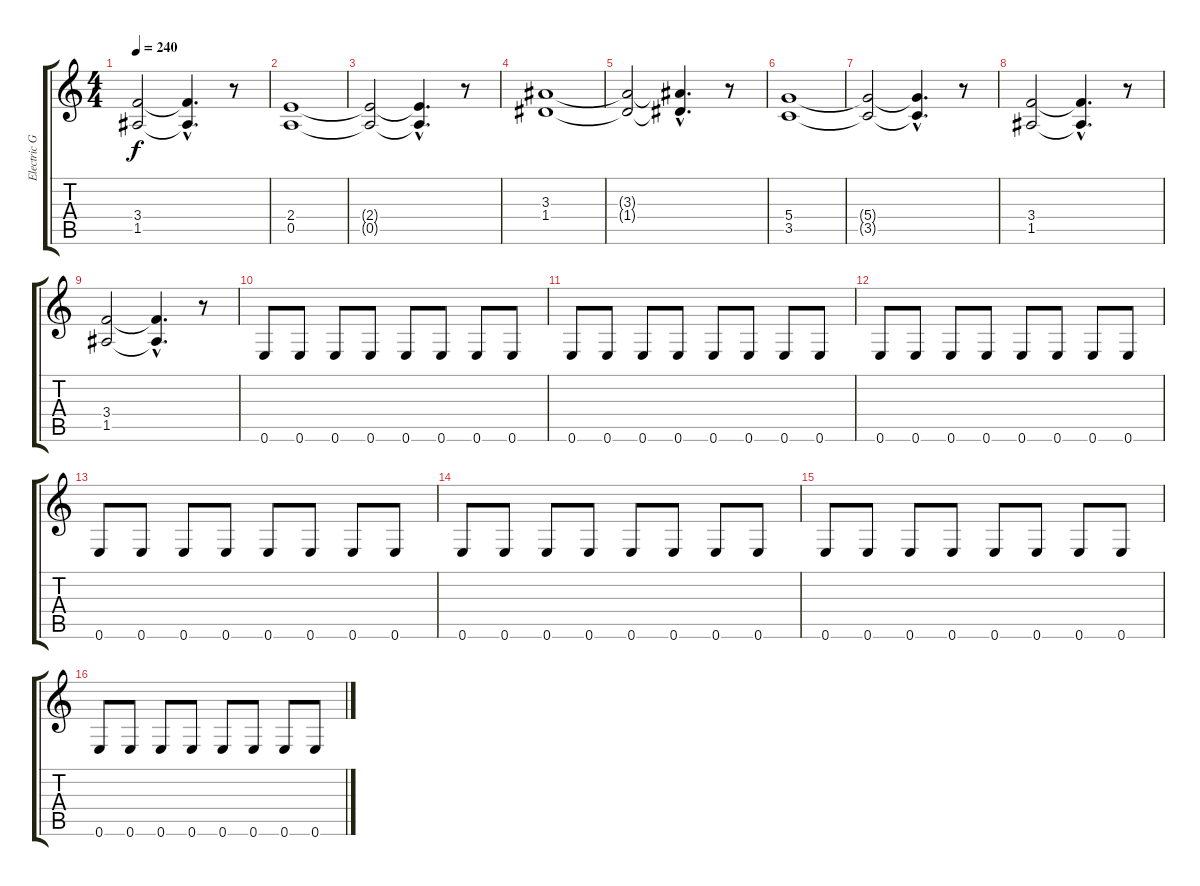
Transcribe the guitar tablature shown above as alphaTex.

\track ("Electric Guitar 3" "Electric G") {instrument overdrivenguitar}
\staff {score tabs}
\tuning (E4 B3 G3 D3 A2 E2) {hide}
\ts (4 4)
\tempo 240
\clef g2
\ks c
(3.4{t} 1.5{t}).2{dy f} (3.4{hac t} 1.5{hac t}).4{d} r.8 |
(2.4 0.5).1 |
(2.4{t} 0.5{t}).2 (2.4{hac t} 0.5{hac t}).4{d} r.8 |
(3.3 1.4).1 |
(3.3{t} 1.4{t}).2 (3.3{hac t} 1.4{hac t}).4{d} r.8 |
(5.4 3.5).1 |
(5.4{t} 3.5{t}).2 (5.4{hac t} 3.5{hac t}).4{d} r.8 |
(3.4 1.5).2 (3.4{hac t} 1.5{hac t}).4{d} r.8 |
(3.4 1.5).2 (3.4{hac t} 1.5{hac t}).4{d} r.8 |
0.6.8 0.6.8 0.6.8 0.6.8 0.6.8 0.6.8 0.6.8 0.6.8 |
0.6.8 0.6.8 0.6.8 0.6.8 0.6.8 0.6.8 0.6.8 0.6.8 |
0.6.8 0.6.8 0.6.8 0.6.8 0.6.8 0.6.8 0.6.8 0.6.8 |
0.6.8 0.6.8 0.6.8 0.6.8 0.6.8 0.6.8 0.6.8 0.6.8 |
0.6.8 0.6.8 0.6.8 0.6.8 0.6.8 0.6.8 0.6.8 0.6.8 |
0.6.8 0.6.8 0.6.8 0.6.8 0.6.8 0.6.8 0.6.8 0.6.8 |
0.6.8 0.6.8 0.6.8 0.6.8 0.6.8 0.6.8 0.6.8 0.6.8
